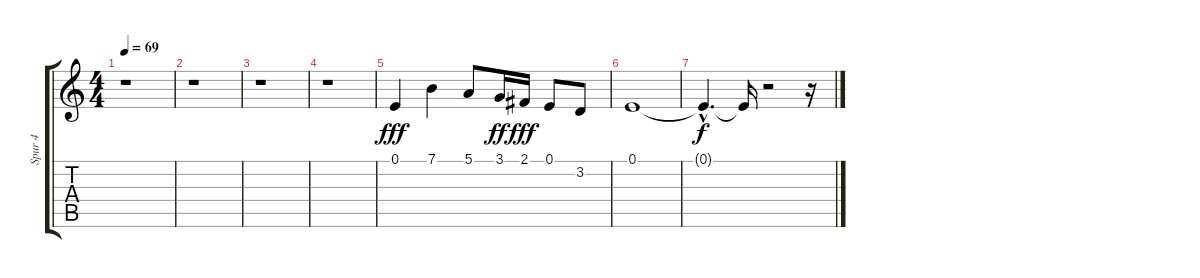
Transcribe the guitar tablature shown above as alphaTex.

\track ("Spur 4" "Spur 4") {instrument oboe}
\staff {score tabs}
\tuning (E4 B3 G3 D3 A2 E2) {hide}
\ts (4 4)
\tempo 69
\clef g2
\ks c
r.1{dy fff} |
r.1 |
r.1 |
r.1 |
0.1.4 7.1.4 5.1.8 3.1.16{dy ff} 2.1.16{dy fff} 0.1.8 3.2.8 |
0.1.1 |
0.1{hac t}.4{d dy f} 0.1{t}.16 r.2 r.16
